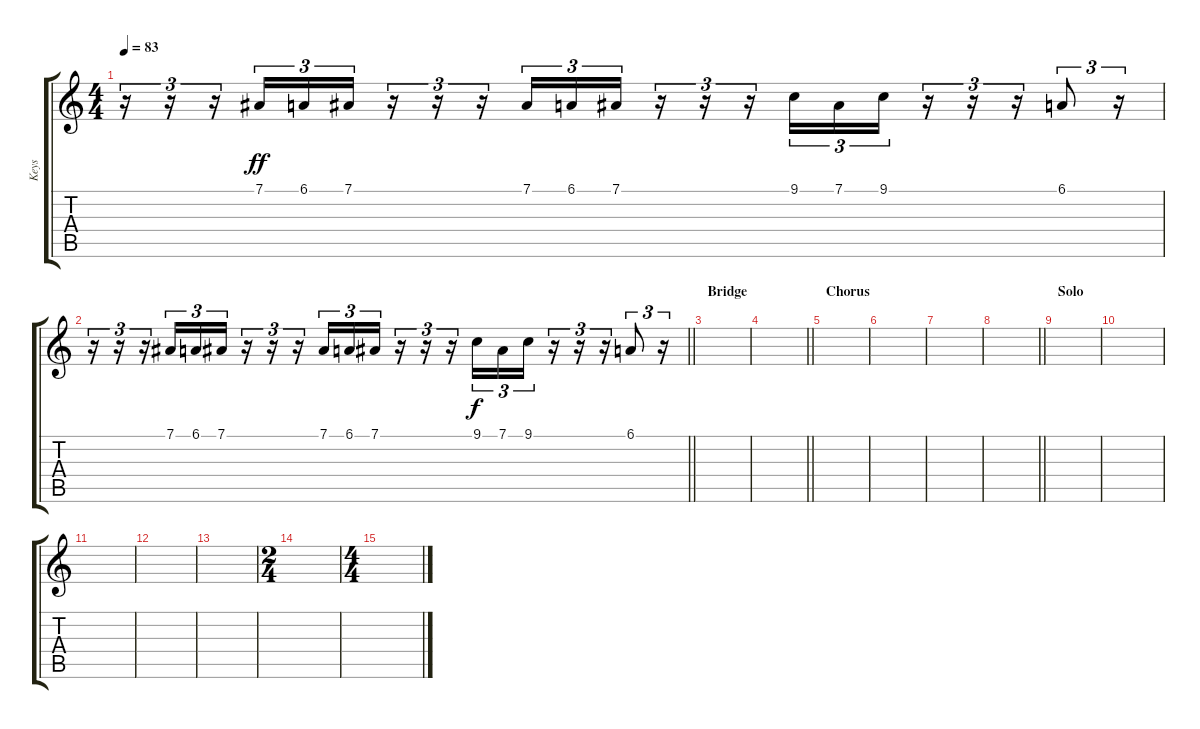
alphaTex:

\track ("Keys" "Keys") {instrument pad1newage}
\staff {score tabs}
\tuning (Eb4 Bb3 Gb3 Db3 Ab2 Eb2) {hide}
\ts (4 4)
\tempo 83
\clef g2
\ks c
r.16{tu (3 2) dy ff} r.16{tu (3 2)} r.16{tu (3 2)} 7.1.16{tu (3 2)} 6.1.16{tu (3 2)} 7.1.16{tu (3 2)} r.16{tu (3 2)} r.16{tu (3 2)} r.16{tu (3 2)} 7.1.16{tu (3 2)} 6.1.16{tu (3 2)} 7.1.16{tu (3 2)} r.16{tu (3 2)} r.16{tu (3 2)} r.16{tu (3 2)} 9.1.16{tu (3 2)} 7.1.16{tu (3 2)} 9.1.16{tu (3 2)} r.16{tu (3 2)} r.16{tu (3 2)} r.16{tu (3 2)} 6.1.8{tu (3 2)} r.16{tu (3 2)} |
\barLineRight lightlight
r.16{tu (3 2) volume 13 instrument stringensemble1} r.16{tu (3 2)} r.16{tu (3 2)} 7.1.16{tu (3 2)} 6.1.16{tu (3 2)} 7.1.16{tu (3 2)} r.16{tu (3 2)} r.16{tu (3 2)} r.16{tu (3 2)} 7.1.16{tu (3 2)} 6.1.16{tu (3 2)} 7.1.16{tu (3 2)} r.16{tu (3 2)} r.16{tu (3 2)} r.16{tu (3 2)} 9.1.16{tu (3 2) dy f} 7.1.16{tu (3 2)} 9.1.16{tu (3 2)} r.16{tu (3 2)} r.16{tu (3 2)} r.16{tu (3 2)} 6.1.8{tu (3 2)} r.16{tu (3 2)} |
\section ("" "Bridge")
|
\barLineRight lightlight
|
\section ("" "Chorus")
|
|
|
\barLineRight lightlight
|
\section ("" "Solo")
|
|
|
|
|
\ts (2 4)
|
\ts (4 4)
